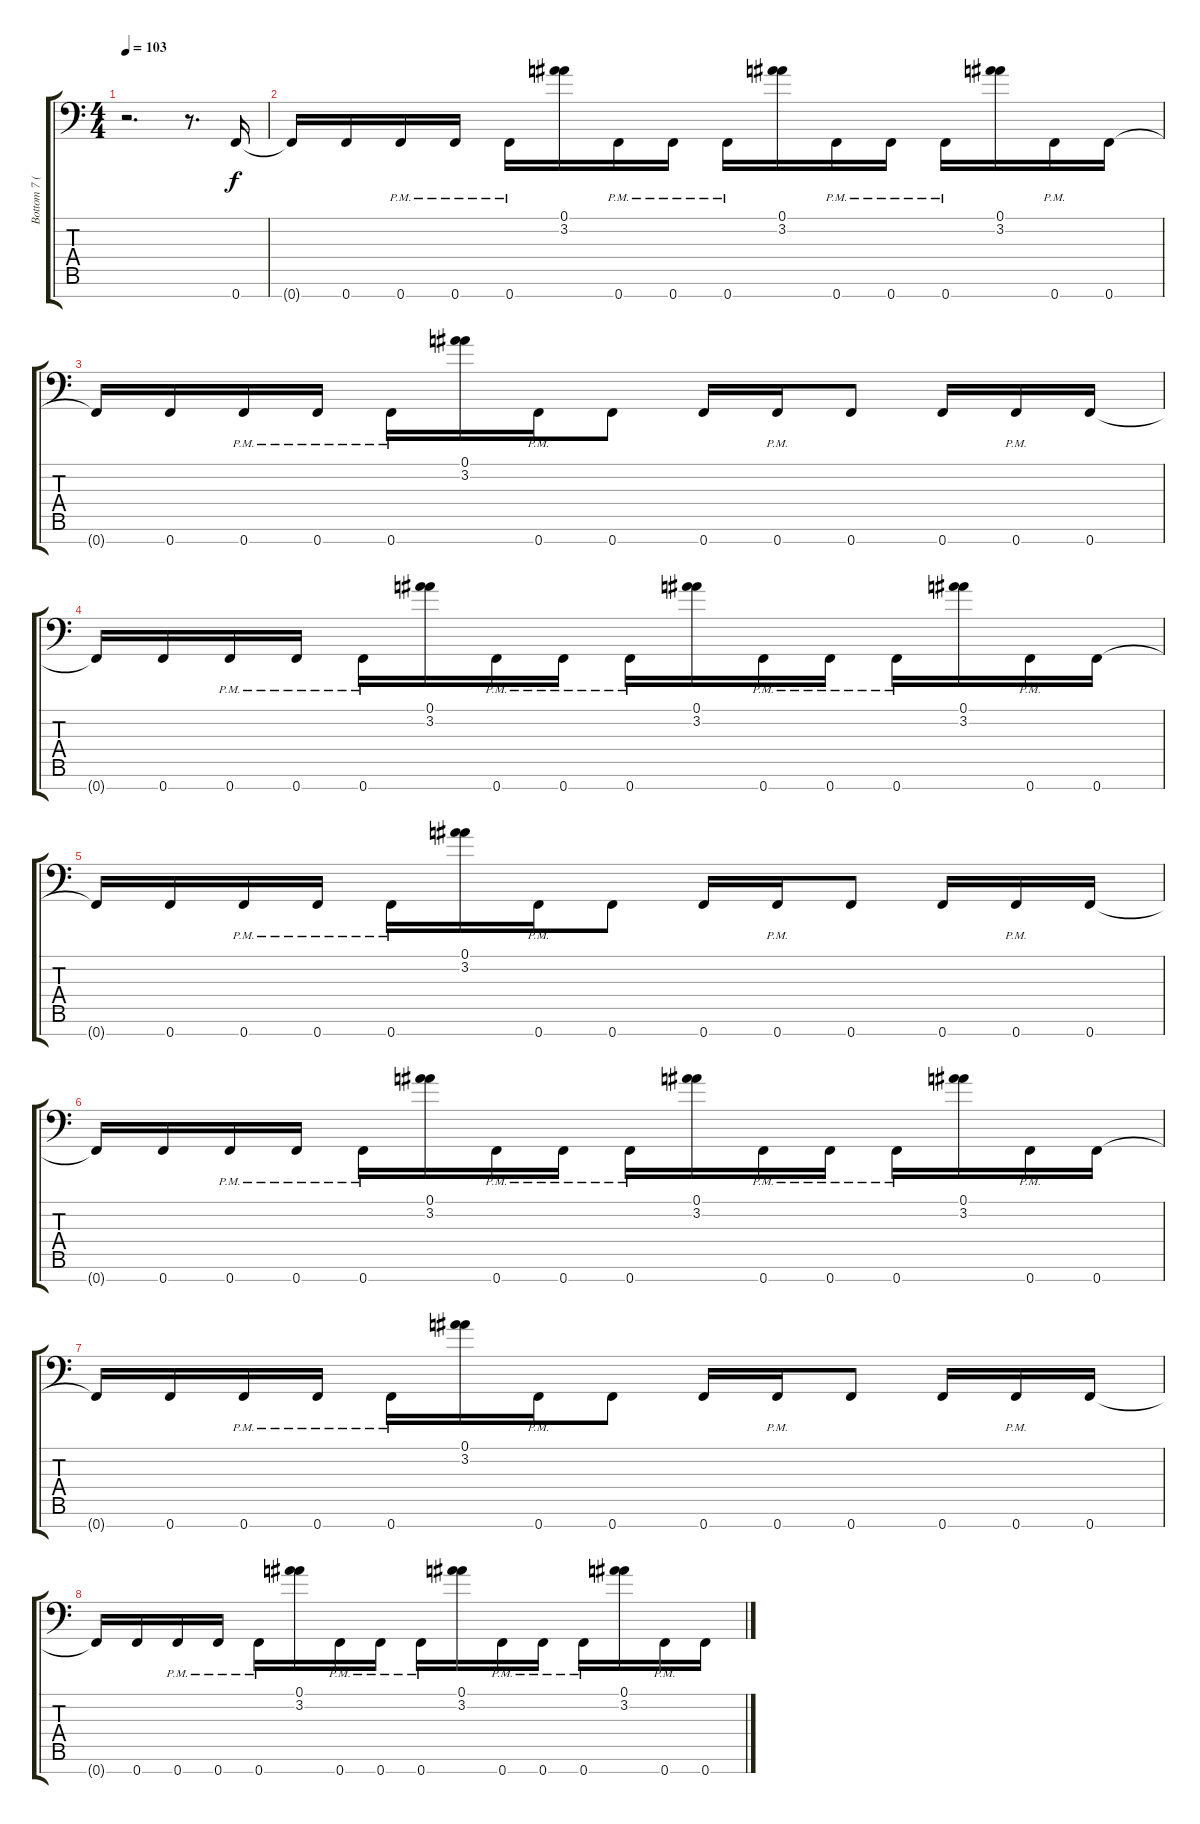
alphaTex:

\track ("Bottom 7 (Left Guitar)" "Bottom 7 (") {instrument distortionguitar}
\staff {score tabs}
\tuning (Bb3 Gb3 Db3 Ab2 Eb2 Bb1 F1) {hide}
\ts (4 4)
\tempo 103
\clef f4
\ks c
r.2{d dy f} r.8{d} 0.7.16 |
0.7{t}.16 0.7.16 0.7{pm}.16 0.7{pm}.16 0.7{pm}.16 (0.1 3.2).16 0.7{pm}.16 0.7{pm}.16 0.7{pm}.16 (0.1 3.2).16 0.7{pm}.16 0.7{pm}.16 0.7{pm}.16 (0.1 3.2).16 0.7{pm}.16 0.7.16 |
0.7{t}.16 0.7.16 0.7{pm}.16 0.7{pm}.16 0.7{pm}.16 (0.1 3.2).16 0.7{pm}.16 0.7.8 0.7.16 0.7{pm}.16 0.7.8 0.7.16 0.7{pm}.16 0.7.16 |
0.7{t}.16 0.7.16 0.7{pm}.16 0.7{pm}.16 0.7{pm}.16 (0.1 3.2).16 0.7{pm}.16 0.7{pm}.16 0.7{pm}.16 (0.1 3.2).16 0.7{pm}.16 0.7{pm}.16 0.7{pm}.16 (0.1 3.2).16 0.7{pm}.16 0.7.16 |
0.7{t}.16 0.7.16 0.7{pm}.16 0.7{pm}.16 0.7{pm}.16 (0.1 3.2).16 0.7{pm}.16 0.7.8 0.7.16 0.7{pm}.16 0.7.8 0.7.16 0.7{pm}.16 0.7.16 |
0.7{t}.16 0.7.16 0.7{pm}.16 0.7{pm}.16 0.7{pm}.16 (0.1 3.2).16 0.7{pm}.16 0.7{pm}.16 0.7{pm}.16 (0.1 3.2).16 0.7{pm}.16 0.7{pm}.16 0.7{pm}.16 (0.1 3.2).16 0.7{pm}.16 0.7.16 |
0.7{t}.16 0.7.16 0.7{pm}.16 0.7{pm}.16 0.7{pm}.16 (0.1 3.2).16 0.7{pm}.16 0.7.8 0.7.16 0.7{pm}.16 0.7.8 0.7.16 0.7{pm}.16 0.7.16 |
0.7{t}.16 0.7.16 0.7{pm}.16 0.7{pm}.16 0.7{pm}.16 (0.1 3.2).16 0.7{pm}.16 0.7{pm}.16 0.7{pm}.16 (0.1 3.2).16 0.7{pm}.16 0.7{pm}.16 0.7{pm}.16 (0.1 3.2).16 0.7{pm}.16 0.7.16
